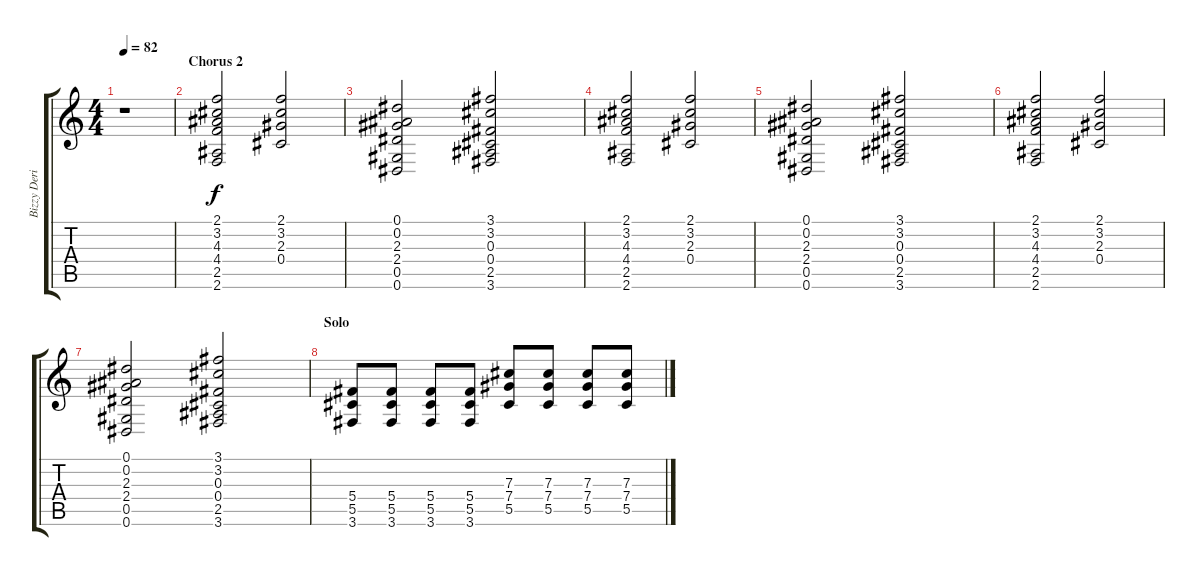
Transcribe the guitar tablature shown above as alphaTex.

\track ("Bizzy Derick - Lead Guitar" "Bizzy Deri") {instrument acousticguitarsteel}
\staff {score tabs}
\tuning (Eb4 Bb3 Gb3 Db3 Ab2 Eb2) {hide}
\ts (4 4)
\tempo 82
\clef g2
\ks c
r.1{dy f} |
\section ("" "Chorus 2")
(2.1 3.2 4.3 4.4 2.5 2.6).2{volume 12 instrument overdrivenguitar} (2.1 3.2 2.3 0.4).2 |
(0.1 0.2 2.3 2.4 0.5 0.6).2 (3.1 3.2 0.3 0.4 2.5 3.6).2 |
(2.1 3.2 4.3 4.4 2.5 2.6).2 (2.1 3.2 2.3 0.4).2 |
(0.1 0.2 2.3 2.4 0.5 0.6).2 (3.1 3.2 0.3 0.4 2.5 3.6).2 |
(2.1 3.2 4.3 4.4 2.5 2.6).2 (2.1 3.2 2.3 0.4).2 |
(0.1 0.2 2.3 2.4 0.5 0.6).2 (3.1 3.2 0.3 0.4 2.5 3.6).2 |
\section ("" "Solo")
(5.4 5.5 3.6).8{instrument distortionguitar} (5.4 5.5 3.6).8 (5.4 5.5 3.6).8 (5.4 5.5 3.6).8 (7.3 7.4 5.5).8 (7.3 7.4 5.5).8 (7.3 7.4 5.5).8 (7.3 7.4 5.5).8
